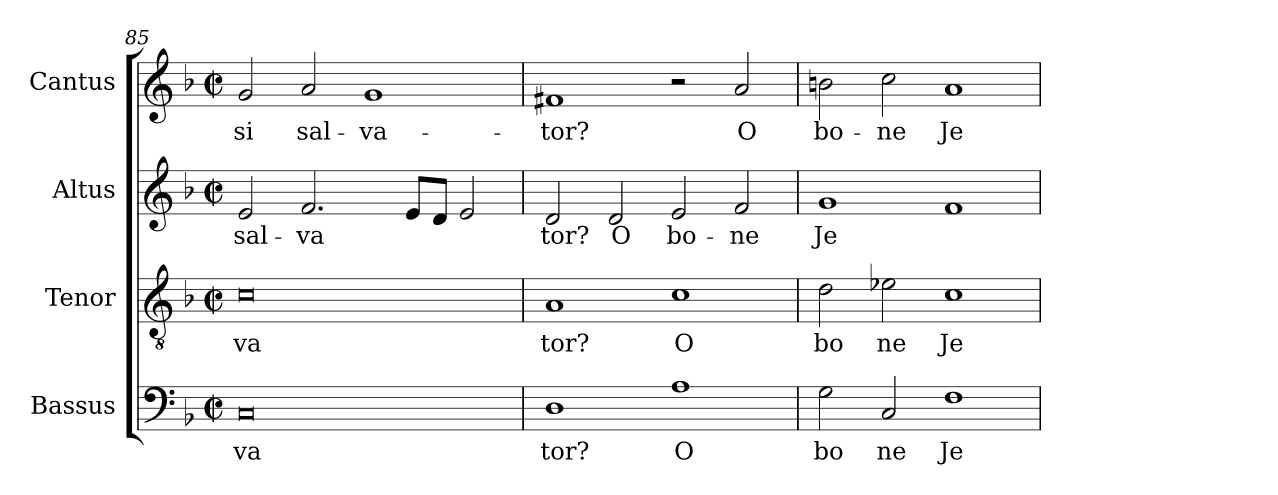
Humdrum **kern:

**kern	**text	**kern	**text	**kern	**text	**kern	**text
*part4	*part4	*part3	*part3	*part2	*part2	*part1	*part1
*staff4	*staff4	*staff3	*staff3	*staff2	*staff2	*staff1	*staff1
*I"Bassus	*	*I"Tenor	*	*I"Altus	*	*I"Cantus	*
*I'Bassus	*	*I'Tenor	*	*I'Altus	*	*I'Cantus	*
*clefF4	*	*clefGv2	*	*clefG2	*	*clefG2	*
*k[b-]	*	*k[b-]	*	*k[b-]	*	*k[b-]	*
*F:	*	*F:	*	*F:	*	*F:	*
*M2/2	*	*M2/2	*	*M2/2	*	*M2/2	*
*met(c|)	*	*met(c|)	*	*met(c|)	*	*met(c|)	*
=85	=85	=85	=85	=85	=85	=85	=85
!	!LO:LY:b:cj	!	!LO:LY:b:cj	!	!LO:LY:b:cj	!	!LO:LY:b:cj
0C	va	0c	va	2e/	sal-	2g/	-si
!	!	!	!	!	!LO:LY:b:cj	!	!LO:LY:b:cj
.	.	.	.	2.f/	-va-	2a/	sal-
!	!	!	!	!	!	!	!LO:LY:b:cj
.	.	.	.	.	.	1g	-va-
!	!	!	!	!	!LO:LY:b:cj	!	!
.	.	.	.	8e/L	--	.	.
!	!	!	!	!	!LO:LY:b:cj	!	!
.	.	.	.	8d/J	--	.	.
!	!	!	!	!	!LO:LY:b:cj	!	!
.	.	.	.	2e/	--	.	.
=86	=86	=86	=86	=86	=86	=86	=86
!	!LO:LY:b:cj	!	!LO:LY:b:cj	!	!LO:LY:b:cj	!	!LO:LY:b:cj
1D	tor?	1A	tor?	2d/	-tor?	1f#X	-tor?
!	!	!	!	!	!LO:LY:b:cj	!	!
.	.	.	.	2d/	O	.	.
!	!LO:LY:b:cj	!	!LO:LY:b:cj	!	!LO:LY:b:cj	!	!
1A	O	1c	O	2e/	bo-	2r	.
!	!	!	!	!	!LO:LY:b:cj	!	!LO:LY:b:cj
.	.	.	.	2f/	-ne	2a/	O
=87	=87	=87	=87	=87	=87	=87	=87
!	!LO:LY:b:cj	!	!LO:LY:b:cj	!	!LO:LY:b:cj	!	!LO:LY:b:cj
2G\	bo	2d\	bo	1g	Je-	2bn\	bo-
!	!LO:LY:b:cj	!	!LO:LY:b:cj	!	!	!	!LO:LY:b:cj
2C/	ne	2e-X\	ne	.	.	2cc\	-ne
!	!LO:LY:b:cj	!	!LO:LY:b:cj	!	!LO:LY:b:cj	!	!LO:LY:b:cj
1F	Je	1c	Je	1f	--	1a	Je-
=	=	=	=	=	=	=	=
*-	*-	*-	*-	*-	*-	*-	*-
